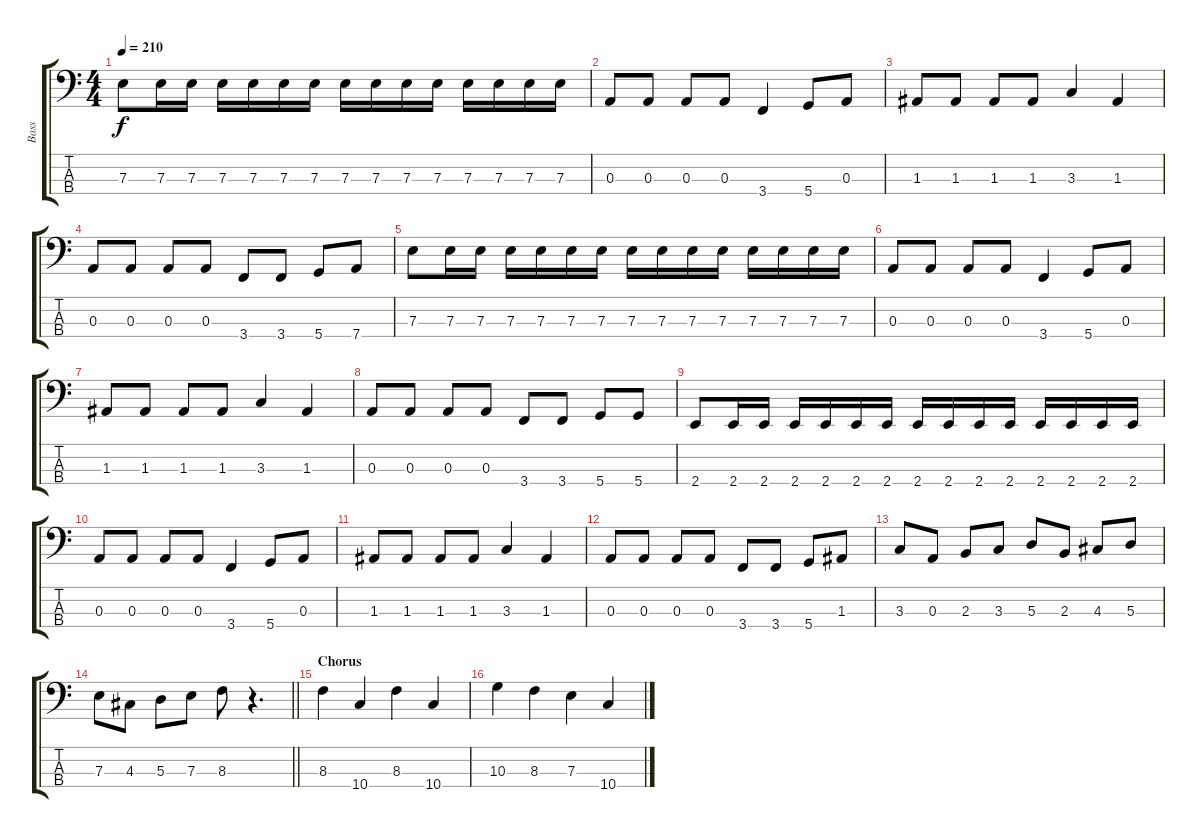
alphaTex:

\track ("Bass" "Bass") {instrument electricbassfinger}
\staff {score tabs}
\tuning (G2 D2 A1 D1) {hide}
\ts (4 4)
\tempo 210
\clef f4
\ks c
7.3.8{dy f} 7.3.16 7.3.16 7.3.16 7.3.16 7.3.16 7.3.16 7.3.16 7.3.16 7.3.16 7.3.16 7.3.16 7.3.16 7.3.16 7.3.16 |
0.3.8 0.3.8 0.3.8 0.3.8 3.4.4 5.4.8 0.3.8 |
1.3.8 1.3.8 1.3.8 1.3.8 3.3.4 1.3.4 |
0.3.8 0.3.8 0.3.8 0.3.8 3.4.8 3.4.8 5.4.8 7.4.8 |
7.3.8 7.3.16 7.3.16 7.3.16 7.3.16 7.3.16 7.3.16 7.3.16 7.3.16 7.3.16 7.3.16 7.3.16 7.3.16 7.3.16 7.3.16 |
0.3.8 0.3.8 0.3.8 0.3.8 3.4.4 5.4.8 0.3.8 |
1.3.8 1.3.8 1.3.8 1.3.8 3.3.4 1.3.4 |
0.3.8 0.3.8 0.3.8 0.3.8 3.4.8 3.4.8 5.4.8 5.4.8 |
2.4.8 2.4.16 2.4.16 2.4.16 2.4.16 2.4.16 2.4.16 2.4.16 2.4.16 2.4.16 2.4.16 2.4.16 2.4.16 2.4.16 2.4.16 |
0.3.8 0.3.8 0.3.8 0.3.8 3.4.4 5.4.8 0.3.8 |
1.3.8 1.3.8 1.3.8 1.3.8 3.3.4 1.3.4 |
0.3.8 0.3.8 0.3.8 0.3.8 3.4.8 3.4.8 5.4.8 1.3.8 |
3.3.8 0.3.8 2.3.8 3.3.8 5.3.8 2.3.8 4.3.8 5.3.8 |
\barLineRight lightlight
7.3.8 4.3.8 5.3.8 7.3.8 8.3.8 r.4{d} |
\section ("" "Chorus")
8.3.4 10.4.4 8.3.4 10.4.4 |
10.3.4 8.3.4 7.3.4 10.4.4
